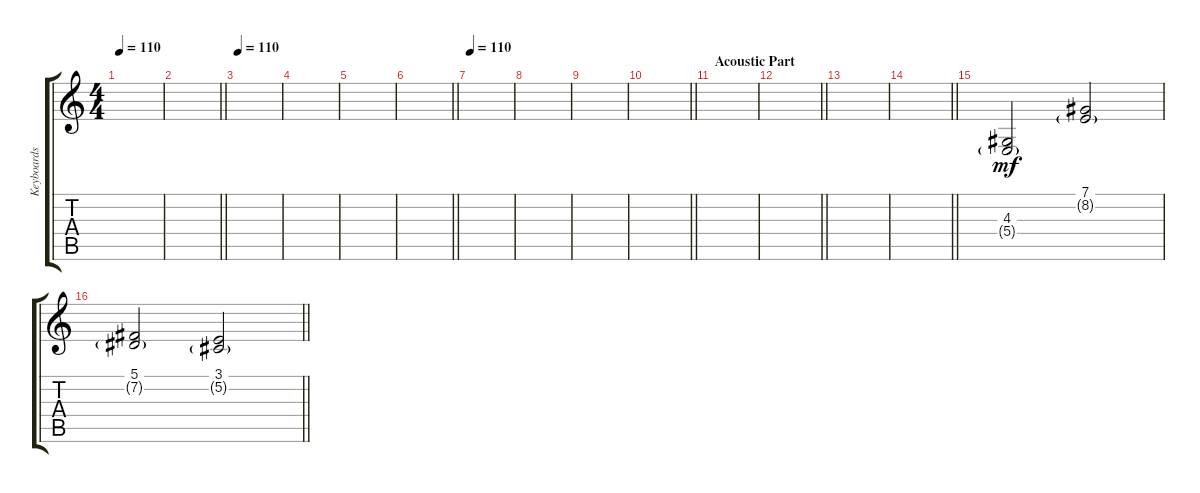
\track ("Keyboards I (Lead) + Clean Vocals" "Keyboards ") {instrument lead2sawtooth}
\staff {score tabs}
\tuning (Db4 Ab3 E3 B2 Gb2 B1) {hide}
\ts (4 4)
\tempo 110
\clef g2
\ks c
|
\barLineRight lightlight
|
\tempo 115
\tempo 110
|
|
|
\barLineRight lightlight
|
\tempo 115
\tempo 110
|
|
|
\barLineRight lightlight
|
\section ("" "Acoustic Part")
|
\barLineRight lightlight
|
|
\barLineRight lightlight
|
(4.3 5.4{g}).2{dy mf instrument clarinet} (7.1 8.2{g}).2 |
\barLineRight lightlight
(5.1 7.2{g}).2 (3.1 5.2{g}).2
